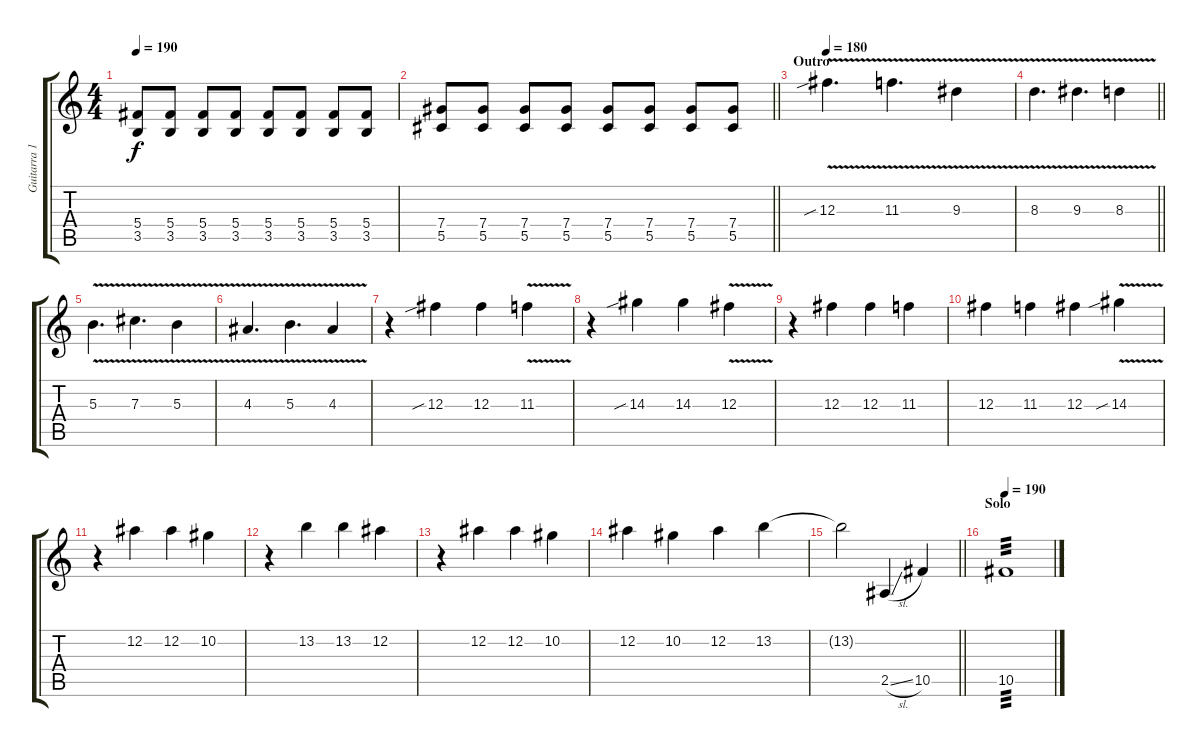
\track ("Guitarra 1" "Guitarra 1") {instrument overdrivenguitar}
\staff {score tabs}
\tuning (Eb4 Bb3 Gb3 Db3 Ab2 Eb2) {hide}
\ts (4 4)
\tempo 190
\clef g2
\ks c
(5.4 3.5).8{dy f} (5.4 3.5).8 (5.4 3.5).8 (5.4 3.5).8 (5.4 3.5).8 (5.4 3.5).8 (5.4 3.5).8 (5.4 3.5).8 |
\barLineRight lightlight
(7.4 5.5).8 (7.4 5.5).8 (7.4 5.5).8 (7.4 5.5).8 (7.4 5.5).8 (7.4 5.5).8 (7.4 5.5).8 (7.4 5.5).8 |
\section ("" "Outro")
\tempo 180
12.3{v sib}.4{d} 11.3{v}.4{d} 9.3{v}.4 |
\barLineRight lightlight
8.3{v}.4{d} 9.3{v}.4{d} 8.3{v}.4 |
5.3{v}.4{d} 7.3{v}.4{d} 5.3{v}.4 |
4.3{v}.4{d} 5.3{v}.4{d} 4.3{v}.4 |
r.4 12.3{sib}.4 12.3.4 11.3{v}.4 |
r.4 14.3{sib}.4 14.3.4 12.3{v}.4 |
r.4 12.3.4 12.3.4 11.3.4 |
12.3.4 11.3.4 12.3.4 14.3{v sib}.4 |
r.4 12.2.4 12.2.4 10.2.4 |
r.4 13.2.4 13.2.4 12.2.4 |
r.4 12.2.4 12.2.4 10.2.4 |
12.2.4 10.2.4 12.2.4 13.2.4 |
\barLineRight lightlight
13.2{t}.2 2.5{sl}.4 10.5.4 |
\section ("" "Solo")
\tempo 190
10.5.1{tp 3}
